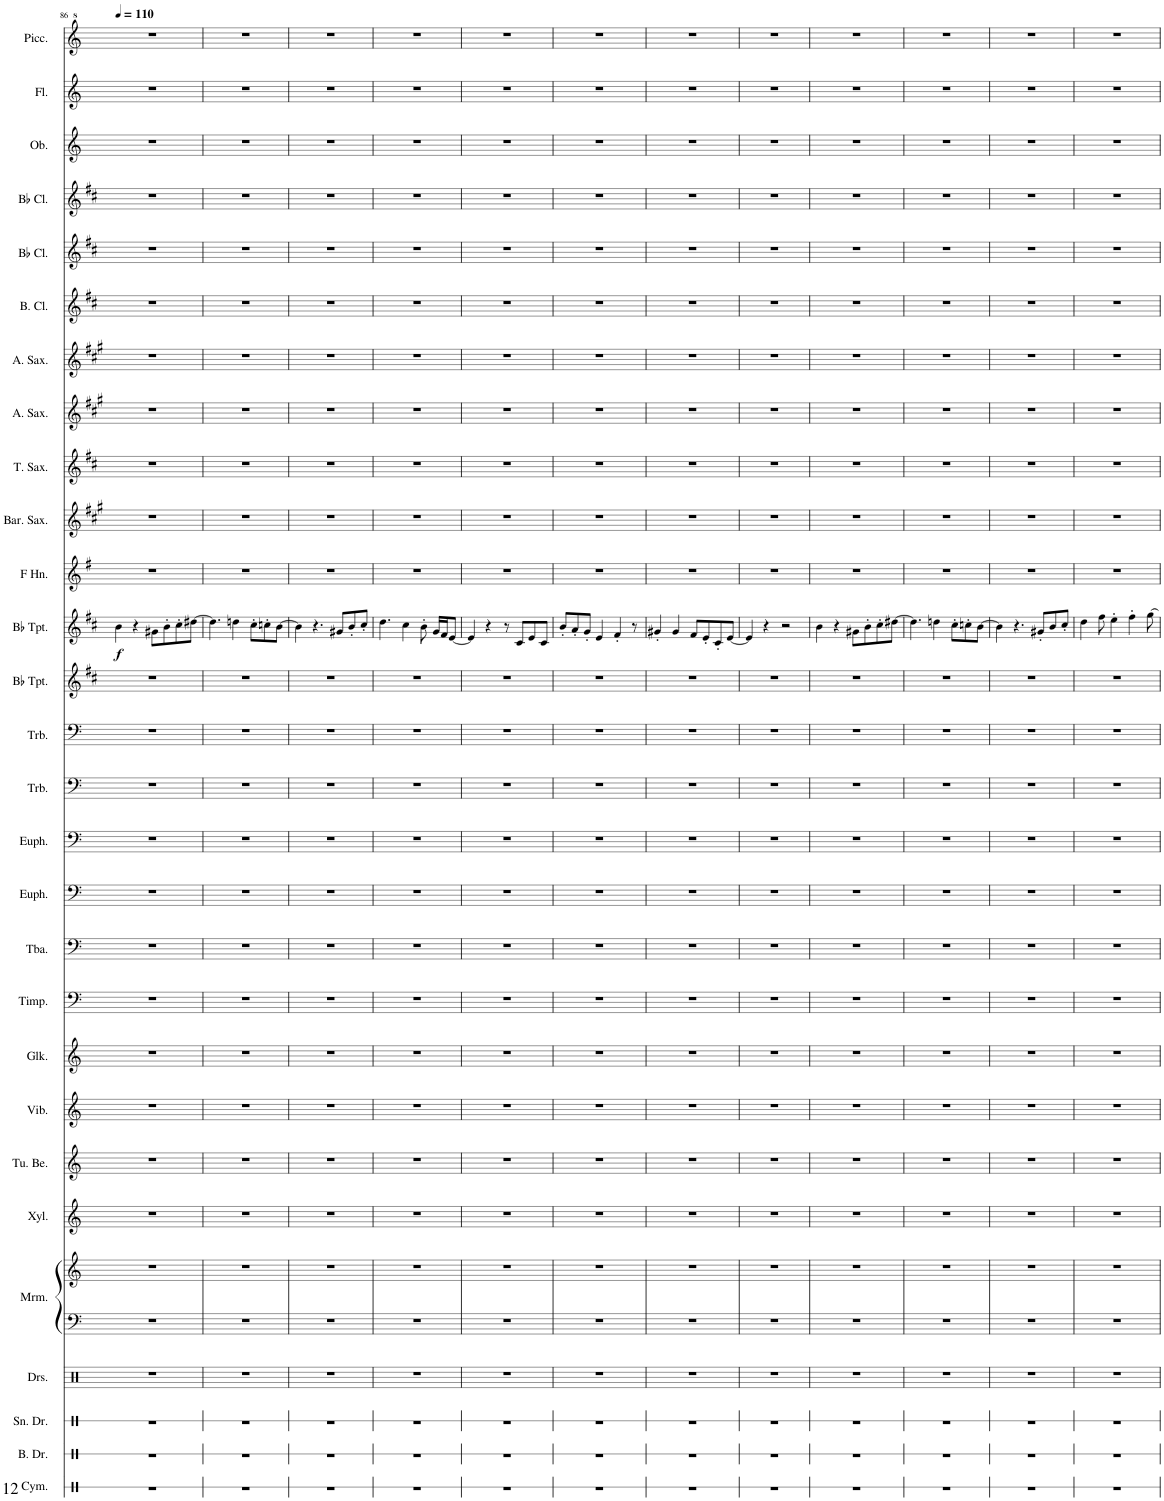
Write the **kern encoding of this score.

**kern	**kern	**kern	**kern	**kern	**kern	**kern	**kern	**kern	**kern	**kern	**kern	**kern	**kern	**kern	**kern	**kern	**kern	**dynam	**kern	**kern	**kern	**kern	**kern	**kern	**kern	**kern	**kern	**kern	**kern
*part28	*part27	*part26	*part25	*part24	*part24	*part23	*part22	*part21	*part20	*part19	*part18	*part17	*part16	*part15	*part14	*part13	*part12	*part12	*part11	*part10	*part9	*part8	*part7	*part6	*part5	*part4	*part3	*part2	*part1
*staff29	*staff28	*staff27	*staff26	*staff25	*staff24	*staff23	*staff22	*staff21	*staff20	*staff19	*staff18	*staff17	*staff16	*staff15	*staff14	*staff13	*staff12	*staff12	*staff11	*staff10	*staff9	*staff8	*staff7	*staff6	*staff5	*staff4	*staff3	*staff2	*staff1
*I"Cymbal	*I"Bass Drum	*I"Snare Drum	*I"Drumset	*I"Marimba	*	*I"Xylophone	*I"Tubular Bells	*I"Vibraphone	*I"Glockenspiel	*I"Timpani	*I"Tuba	*I"Euphonium	*I"Euphonium	*I"Trombone	*I"Trombone	*I"Bb Trumpet	*I"Bb Trumpet	*	*I"Horn in F	*I"Baritone Saxophone	*I"Tenor Saxophone	*I"Alto Saxophone	*I"Alto Saxophone	*I"Bass Clarinet	*I"Bb Clarinet	*I"Bb Clarinet	*I"Oboe	*I"Flute	*I"Piccolo
*I'Cym.	*I'B. Dr.	*I'Sn. Dr.	*I'Drs.	*I'Mrm.	*	*I'Xyl.	*I'Tu. Be.	*I'Vib.	*I'Glk.	*I'Timp.	*I'Tba.	*I'Euph.	*I'Euph.	*I'Trb.	*I'Trb.	*I'Bb Tpt.	*I'Bb Tpt.	*	*	*I'Bar. Sax.	*I'T. Sax.	*I'A. Sax.	*I'A. Sax.	*I'B. Cl.	*I'Bb Cl.	*I'Bb Cl.	*I'Ob.	*I'Fl.	*I'Picc.
!!LO:PB:g=z
*clefX	*clefX	*clefX	*clefX	*clefF4	*clefG2	*clefG2	*clefG2	*clefG2	*clefG2	*clefF4	*clefF4	*clefF4	*clefF4	*clefF4	*clefF4	*clefG2	*clefG2	*	*clefG2	*clefG2	*clefG2	*clefG2	*clefG2	*clefG2	*clefG2	*clefG2	*clefG2	*clefG2	*clefG^2
*	*	*	*	*	*	*Trd-7c-12	*	*	*Trd-14c-24	*	*	*	*	*	*	*Trd1c2	*Trd1c2	*	*Trd4c7	*Trd12c21	*Trd8c14	*Trd5c9	*Trd5c9	*Trd8c14	*Trd1c2	*Trd1c2	*	*	*Trd-7c-12
*k[]	*k[]	*k[]	*k[]	*k[]	*k[]	*k[]	*k[]	*k[]	*k[]	*k[]	*k[]	*k[]	*k[]	*k[]	*k[]	*k[f#c#]	*k[f#c#]	*	*k[f#]	*k[f#c#g#]	*k[f#c#]	*k[f#c#g#]	*k[f#c#g#]	*k[f#c#]	*k[f#c#]	*k[f#c#]	*k[]	*k[]	*k[]
*M4/4	*M4/4	*M4/4	*M4/4	*M4/4	*M4/4	*M4/4	*M4/4	*M4/4	*M4/4	*M4/4	*M4/4	*M4/4	*M4/4	*M4/4	*M4/4	*M4/4	*M4/4	*	*M4/4	*M4/4	*M4/4	*M4/4	*M4/4	*M4/4	*M4/4	*M4/4	*M4/4	*M4/4	*M4/4
*MM110	*MM110	*MM110	*MM110	*MM110	*MM110	*MM110	*MM110	*MM110	*MM110	*MM110	*MM110	*MM110	*MM110	*MM110	*MM110	*MM110	*MM110	*	*MM110	*MM110	*MM110	*MM110	*MM110	*MM110	*MM110	*MM110	*MM110	*MM110	*MM110
=86	=86	=86	=86	=86	=86	=86	=86	=86	=86	=86	=86	=86	=86	=86	=86	=86	=86	=86	=86	=86	=86	=86	=86	=86	=86	=86	=86	=86	=86
!	!	!	!	!	!	!	!	!	!	!	!	!	!	!	!	!	!	!LO:DY:b	!	!	!	!	!	!	!	!	!	!	!
1r	1r	1r	1r	1r	1r	1r	1r	1r	1r	1r	1r	1r	1r	1r	1r	1r	4b\	f	1r	1r	1r	1r	1r	1r	1r	1r	1r	1r	1r
.	.	.	.	.	.	.	.	.	.	.	.	.	.	.	.	.	4r	.	.	.	.	.	.	.	.	.	.	.	.
.	.	.	.	.	.	.	.	.	.	.	.	.	.	.	.	.	8g#X\L	.	.	.	.	.	.	.	.	.	.	.	.
.	.	.	.	.	.	.	.	.	.	.	.	.	.	.	.	.	8b'\	.	.	.	.	.	.	.	.	.	.	.	.
.	.	.	.	.	.	.	.	.	.	.	.	.	.	.	.	.	8cc#'\	.	.	.	.	.	.	.	.	.	.	.	.
.	.	.	.	.	.	.	.	.	.	.	.	.	.	.	.	.	[8dd#X\J	.	.	.	.	.	.	.	.	.	.	.	.
=87	=87	=87	=87	=87	=87	=87	=87	=87	=87	=87	=87	=87	=87	=87	=87	=87	=87	=87	=87	=87	=87	=87	=87	=87	=87	=87	=87	=87	=87
1r	1r	1r	1r	1r	1r	1r	1r	1r	1r	1r	1r	1r	1r	1r	1r	1r	4.dd#\]	.	1r	1r	1r	1r	1r	1r	1r	1r	1r	1r	1r
.	.	.	.	.	.	.	.	.	.	.	.	.	.	.	.	.	4ddn\	.	.	.	.	.	.	.	.	.	.	.	.
.	.	.	.	.	.	.	.	.	.	.	.	.	.	.	.	.	8cc#'\L	.	.	.	.	.	.	.	.	.	.	.	.
.	.	.	.	.	.	.	.	.	.	.	.	.	.	.	.	.	8ccn'\	.	.	.	.	.	.	.	.	.	.	.	.
.	.	.	.	.	.	.	.	.	.	.	.	.	.	.	.	.	[8b\J	.	.	.	.	.	.	.	.	.	.	.	.
=88	=88	=88	=88	=88	=88	=88	=88	=88	=88	=88	=88	=88	=88	=88	=88	=88	=88	=88	=88	=88	=88	=88	=88	=88	=88	=88	=88	=88	=88
1r	1r	1r	1r	1r	1r	1r	1r	1r	1r	1r	1r	1r	1r	1r	1r	1r	4b\]	.	1r	1r	1r	1r	1r	1r	1r	1r	1r	1r	1r
.	.	.	.	.	.	.	.	.	.	.	.	.	.	.	.	.	4.r	.	.	.	.	.	.	.	.	.	.	.	.
.	.	.	.	.	.	.	.	.	.	.	.	.	.	.	.	.	8g#X/L	.	.	.	.	.	.	.	.	.	.	.	.
.	.	.	.	.	.	.	.	.	.	.	.	.	.	.	.	.	8b'/	.	.	.	.	.	.	.	.	.	.	.	.
.	.	.	.	.	.	.	.	.	.	.	.	.	.	.	.	.	8cc#'/J	.	.	.	.	.	.	.	.	.	.	.	.
=89	=89	=89	=89	=89	=89	=89	=89	=89	=89	=89	=89	=89	=89	=89	=89	=89	=89	=89	=89	=89	=89	=89	=89	=89	=89	=89	=89	=89	=89
1r	1r	1r	1r	1r	1r	1r	1r	1r	1r	1r	1r	1r	1r	1r	1r	1r	4.dd\	.	1r	1r	1r	1r	1r	1r	1r	1r	1r	1r	1r
.	.	.	.	.	.	.	.	.	.	.	.	.	.	.	.	.	4cc#\	.	.	.	.	.	.	.	.	.	.	.	.
.	.	.	.	.	.	.	.	.	.	.	.	.	.	.	.	.	8b'\	.	.	.	.	.	.	.	.	.	.	.	.
.	.	.	.	.	.	.	.	.	.	.	.	.	.	.	.	.	16g/LL	.	.	.	.	.	.	.	.	.	.	.	.
.	.	.	.	.	.	.	.	.	.	.	.	.	.	.	.	.	16f#/J	.	.	.	.	.	.	.	.	.	.	.	.
.	.	.	.	.	.	.	.	.	.	.	.	.	.	.	.	.	[8e/J	.	.	.	.	.	.	.	.	.	.	.	.
=90	=90	=90	=90	=90	=90	=90	=90	=90	=90	=90	=90	=90	=90	=90	=90	=90	=90	=90	=90	=90	=90	=90	=90	=90	=90	=90	=90	=90	=90
1r	1r	1r	1r	1r	1r	1r	1r	1r	1r	1r	1r	1r	1r	1r	1r	1r	4e/]	.	1r	1r	1r	1r	1r	1r	1r	1r	1r	1r	1r
.	.	.	.	.	.	.	.	.	.	.	.	.	.	.	.	.	4r	.	.	.	.	.	.	.	.	.	.	.	.
.	.	.	.	.	.	.	.	.	.	.	.	.	.	.	.	.	8r	.	.	.	.	.	.	.	.	.	.	.	.
.	.	.	.	.	.	.	.	.	.	.	.	.	.	.	.	.	8c#/L	.	.	.	.	.	.	.	.	.	.	.	.
.	.	.	.	.	.	.	.	.	.	.	.	.	.	.	.	.	8e/	.	.	.	.	.	.	.	.	.	.	.	.
.	.	.	.	.	.	.	.	.	.	.	.	.	.	.	.	.	8c#/J	.	.	.	.	.	.	.	.	.	.	.	.
=91	=91	=91	=91	=91	=91	=91	=91	=91	=91	=91	=91	=91	=91	=91	=91	=91	=91	=91	=91	=91	=91	=91	=91	=91	=91	=91	=91	=91	=91
1r	1r	1r	1r	1r	1r	1r	1r	1r	1r	1r	1r	1r	1r	1r	1r	1r	8b'/L	.	1r	1r	1r	1r	1r	1r	1r	1r	1r	1r	1r
.	.	.	.	.	.	.	.	.	.	.	.	.	.	.	.	.	8a'/	.	.	.	.	.	.	.	.	.	.	.	.
.	.	.	.	.	.	.	.	.	.	.	.	.	.	.	.	.	8g'/J	.	.	.	.	.	.	.	.	.	.	.	.
.	.	.	.	.	.	.	.	.	.	.	.	.	.	.	.	.	4e/	.	.	.	.	.	.	.	.	.	.	.	.
.	.	.	.	.	.	.	.	.	.	.	.	.	.	.	.	.	4f#'/	.	.	.	.	.	.	.	.	.	.	.	.
.	.	.	.	.	.	.	.	.	.	.	.	.	.	.	.	.	8r	.	.	.	.	.	.	.	.	.	.	.	.
=92	=92	=92	=92	=92	=92	=92	=92	=92	=92	=92	=92	=92	=92	=92	=92	=92	=92	=92	=92	=92	=92	=92	=92	=92	=92	=92	=92	=92	=92
1r	1r	1r	1r	1r	1r	1r	1r	1r	1r	1r	1r	1r	1r	1r	1r	1r	4g#X'/	.	1r	1r	1r	1r	1r	1r	1r	1r	1r	1r	1r
.	.	.	.	.	.	.	.	.	.	.	.	.	.	.	.	.	4g#/	.	.	.	.	.	.	.	.	.	.	.	.
.	.	.	.	.	.	.	.	.	.	.	.	.	.	.	.	.	8f#/L	.	.	.	.	.	.	.	.	.	.	.	.
.	.	.	.	.	.	.	.	.	.	.	.	.	.	.	.	.	8e'/	.	.	.	.	.	.	.	.	.	.	.	.
.	.	.	.	.	.	.	.	.	.	.	.	.	.	.	.	.	8c#'/	.	.	.	.	.	.	.	.	.	.	.	.
.	.	.	.	.	.	.	.	.	.	.	.	.	.	.	.	.	[8e/J	.	.	.	.	.	.	.	.	.	.	.	.
=93	=93	=93	=93	=93	=93	=93	=93	=93	=93	=93	=93	=93	=93	=93	=93	=93	=93	=93	=93	=93	=93	=93	=93	=93	=93	=93	=93	=93	=93
1r	1r	1r	1r	1r	1r	1r	1r	1r	1r	1r	1r	1r	1r	1r	1r	1r	4e/]	.	1r	1r	1r	1r	1r	1r	1r	1r	1r	1r	1r
.	.	.	.	.	.	.	.	.	.	.	.	.	.	.	.	.	4r	.	.	.	.	.	.	.	.	.	.	.	.
.	.	.	.	.	.	.	.	.	.	.	.	.	.	.	.	.	2r	.	.	.	.	.	.	.	.	.	.	.	.
=94	=94	=94	=94	=94	=94	=94	=94	=94	=94	=94	=94	=94	=94	=94	=94	=94	=94	=94	=94	=94	=94	=94	=94	=94	=94	=94	=94	=94	=94
1r	1r	1r	1r	1r	1r	1r	1r	1r	1r	1r	1r	1r	1r	1r	1r	1r	4b\	.	1r	1r	1r	1r	1r	1r	1r	1r	1r	1r	1r
.	.	.	.	.	.	.	.	.	.	.	.	.	.	.	.	.	4r	.	.	.	.	.	.	.	.	.	.	.	.
.	.	.	.	.	.	.	.	.	.	.	.	.	.	.	.	.	8g#X\L	.	.	.	.	.	.	.	.	.	.	.	.
.	.	.	.	.	.	.	.	.	.	.	.	.	.	.	.	.	8b'\	.	.	.	.	.	.	.	.	.	.	.	.
.	.	.	.	.	.	.	.	.	.	.	.	.	.	.	.	.	8cc#'\	.	.	.	.	.	.	.	.	.	.	.	.
.	.	.	.	.	.	.	.	.	.	.	.	.	.	.	.	.	[8dd#X\J	.	.	.	.	.	.	.	.	.	.	.	.
=95	=95	=95	=95	=95	=95	=95	=95	=95	=95	=95	=95	=95	=95	=95	=95	=95	=95	=95	=95	=95	=95	=95	=95	=95	=95	=95	=95	=95	=95
1r	1r	1r	1r	1r	1r	1r	1r	1r	1r	1r	1r	1r	1r	1r	1r	1r	4.dd#\]	.	1r	1r	1r	1r	1r	1r	1r	1r	1r	1r	1r
.	.	.	.	.	.	.	.	.	.	.	.	.	.	.	.	.	4ddn\	.	.	.	.	.	.	.	.	.	.	.	.
.	.	.	.	.	.	.	.	.	.	.	.	.	.	.	.	.	8cc#'\L	.	.	.	.	.	.	.	.	.	.	.	.
.	.	.	.	.	.	.	.	.	.	.	.	.	.	.	.	.	8ccn'\	.	.	.	.	.	.	.	.	.	.	.	.
.	.	.	.	.	.	.	.	.	.	.	.	.	.	.	.	.	[8b\J	.	.	.	.	.	.	.	.	.	.	.	.
=96	=96	=96	=96	=96	=96	=96	=96	=96	=96	=96	=96	=96	=96	=96	=96	=96	=96	=96	=96	=96	=96	=96	=96	=96	=96	=96	=96	=96	=96
1r	1r	1r	1r	1r	1r	1r	1r	1r	1r	1r	1r	1r	1r	1r	1r	1r	4b\]	.	1r	1r	1r	1r	1r	1r	1r	1r	1r	1r	1r
.	.	.	.	.	.	.	.	.	.	.	.	.	.	.	.	.	4.r	.	.	.	.	.	.	.	.	.	.	.	.
.	.	.	.	.	.	.	.	.	.	.	.	.	.	.	.	.	8g#X'/L	.	.	.	.	.	.	.	.	.	.	.	.
.	.	.	.	.	.	.	.	.	.	.	.	.	.	.	.	.	8b/	.	.	.	.	.	.	.	.	.	.	.	.
.	.	.	.	.	.	.	.	.	.	.	.	.	.	.	.	.	8cc#'/J	.	.	.	.	.	.	.	.	.	.	.	.
=97	=97	=97	=97	=97	=97	=97	=97	=97	=97	=97	=97	=97	=97	=97	=97	=97	=97	=97	=97	=97	=97	=97	=97	=97	=97	=97	=97	=97	=97
1r	1r	1r	1r	1r	1r	1r	1r	1r	1r	1r	1r	1r	1r	1r	1r	1r	4dd\	.	1r	1r	1r	1r	1r	1r	1r	1r	1r	1r	1r
.	.	.	.	.	.	.	.	.	.	.	.	.	.	.	.	.	8ff#\	.	.	.	.	.	.	.	.	.	.	.	.
.	.	.	.	.	.	.	.	.	.	.	.	.	.	.	.	.	4ee'\	.	.	.	.	.	.	.	.	.	.	.	.
.	.	.	.	.	.	.	.	.	.	.	.	.	.	.	.	.	4ff#'\	.	.	.	.	.	.	.	.	.	.	.	.
.	.	.	.	.	.	.	.	.	.	.	.	.	.	.	.	.	[8gg\	.	.	.	.	.	.	.	.	.	.	.	.
=	=	=	=	=	=	=	=	=	=	=	=	=	=	=	=	=	=	=	=	=	=	=	=	=	=	=	=	=	=
*-	*-	*-	*-	*-	*-	*-	*-	*-	*-	*-	*-	*-	*-	*-	*-	*-	*-	*-	*-	*-	*-	*-	*-	*-	*-	*-	*-	*-	*-
